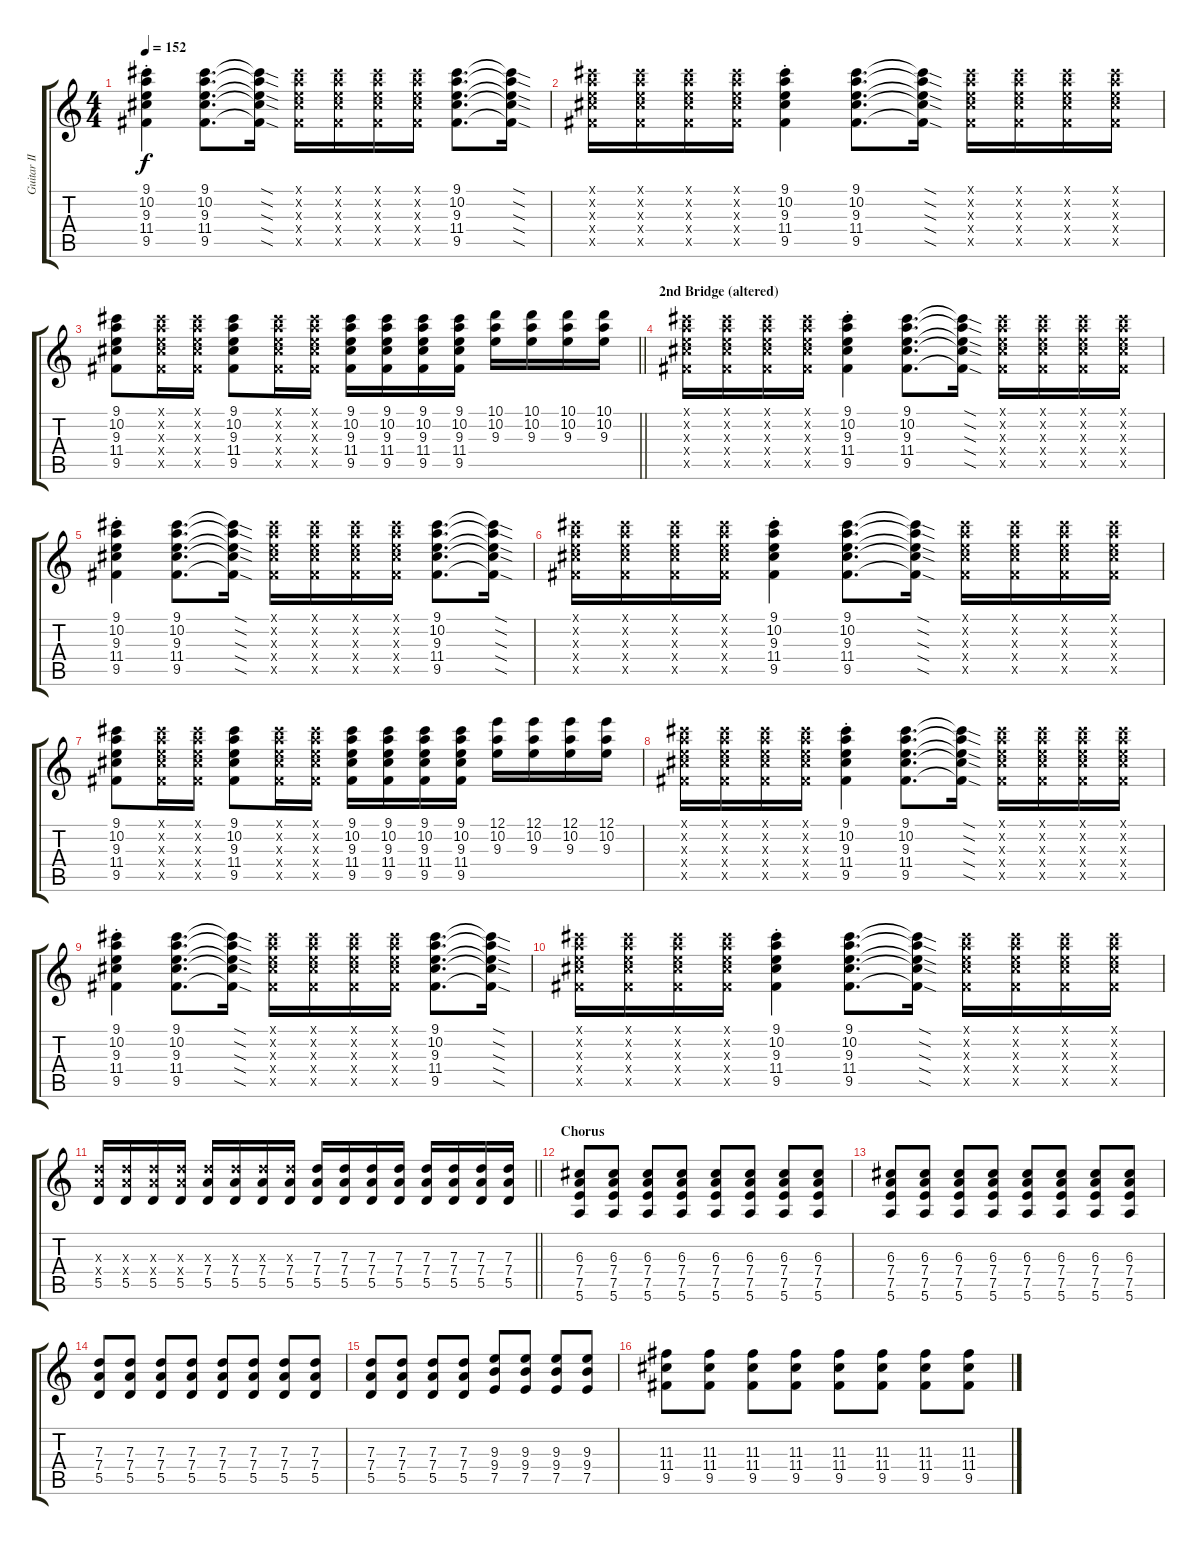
\track ("Guitar II" "Guitar II") {instrument overdrivenguitar}
\staff {score tabs}
\tuning (E4 B3 G3 D3 A2 E2) {hide}
\ts (4 4)
\tempo 152
\clef g2
\ks c
(9.1{st} 10.2{st} 9.3{st} 11.4{st} 9.5{st}).4{dy f} (9.1 10.2 9.3 11.4 9.5).8{d} (9.1{sod t} 10.2{sod t} 9.3{sod t} 11.4{sod t} 9.5{sod t}).16 (9.1{x} 10.2{x} 9.3{x} 11.4{x} 9.5{x}).16 (9.1{x} 10.2{x} 9.3{x} 11.4{x} 9.5{x}).16 (9.1{x} 10.2{x} 9.3{x} 11.4{x} 9.5{x}).16 (9.1{x} 10.2{x} 9.3{x} 11.4{x} 9.5{x}).16 (9.1 10.2 9.3 11.4 9.5).8{d} (9.1{sod t} 10.2{sod t} 9.3{sod t} 11.4{sod t} 9.5{sod t}).16 |
(9.1{x} 10.2{x} 9.3{x} 11.4{x} 9.5{x}).16 (9.1{x} 10.2{x} 9.3{x} 11.4{x} 9.5{x}).16 (9.1{x} 10.2{x} 9.3{x} 11.4{x} 9.5{x}).16 (9.1{x} 10.2{x} 9.3{x} 11.4{x} 9.5{x}).16 (9.1{st} 10.2{st} 9.3{st} 11.4{st} 9.5{st}).4 (9.1 10.2 9.3 11.4 9.5).8{d} (9.1{sod t} 10.2{sod t} 9.3{sod t} 11.4{sod t} 9.5{sod t}).16 (9.1{x} 10.2{x} 9.3{x} 11.4{x} 9.5{x}).16 (9.1{x} 10.2{x} 9.3{x} 11.4{x} 9.5{x}).16 (9.1{x} 10.2{x} 9.3{x} 11.4{x} 9.5{x}).16 (9.1{x} 10.2{x} 9.3{x} 11.4{x} 9.5{x}).16 |
\barLineRight lightlight
(9.1 10.2 9.3 11.4 9.5).8 (9.1{x} 10.2{x} 9.3{x} 11.4{x} 9.5{x}).16 (9.1{x} 10.2{x} 9.3{x} 11.4{x} 9.5{x}).16 (9.1 10.2 9.3 11.4 9.5).8 (9.1{x} 10.2{x} 9.3{x} 11.4{x} 9.5{x}).16 (9.1{x} 10.2{x} 9.3{x} 11.4{x} 9.5{x}).16 (9.1 10.2 9.3 11.4 9.5).16 (9.1 10.2 9.3 11.4 9.5).16 (9.1 10.2 9.3 11.4 9.5).16 (9.1 10.2 9.3 11.4 9.5).16 (10.1 10.2 9.3).16 (10.1 10.2 9.3).16 (10.1 10.2 9.3).16 (10.1 10.2 9.3).16 |
\section ("" "2nd Bridge (altered)")
(9.1{x} 10.2{x} 9.3{x} 11.4{x} 9.5{x}).16 (9.1{x} 10.2{x} 9.3{x} 11.4{x} 9.5{x}).16 (9.1{x} 10.2{x} 9.3{x} 11.4{x} 9.5{x}).16 (9.1{x} 10.2{x} 9.3{x} 11.4{x} 9.5{x}).16 (9.1{st} 10.2{st} 9.3{st} 11.4{st} 9.5{st}).4 (9.1 10.2 9.3 11.4 9.5).8{d} (9.1{sod t} 10.2{sod t} 9.3{sod t} 11.4{sod t} 9.5{sod t}).16 (9.1{x} 10.2{x} 9.3{x} 11.4{x} 9.5{x}).16 (9.1{x} 10.2{x} 9.3{x} 11.4{x} 9.5{x}).16 (9.1{x} 10.2{x} 9.3{x} 11.4{x} 9.5{x}).16 (9.1{x} 10.2{x} 9.3{x} 11.4{x} 9.5{x}).16 |
(9.1{st} 10.2{st} 9.3{st} 11.4{st} 9.5{st}).4 (9.1 10.2 9.3 11.4 9.5).8{d} (9.1{sod t} 10.2{sod t} 9.3{sod t} 11.4{sod t} 9.5{sod t}).16 (9.1{x} 10.2{x} 9.3{x} 11.4{x} 9.5{x}).16 (9.1{x} 10.2{x} 9.3{x} 11.4{x} 9.5{x}).16 (9.1{x} 10.2{x} 9.3{x} 11.4{x} 9.5{x}).16 (9.1{x} 10.2{x} 9.3{x} 11.4{x} 9.5{x}).16 (9.1 10.2 9.3 11.4 9.5).8{d} (9.1{sod t} 10.2{sod t} 9.3{sod t} 11.4{sod t} 9.5{sod t}).16 |
(9.1{x} 10.2{x} 9.3{x} 11.4{x} 9.5{x}).16 (9.1{x} 10.2{x} 9.3{x} 11.4{x} 9.5{x}).16 (9.1{x} 10.2{x} 9.3{x} 11.4{x} 9.5{x}).16 (9.1{x} 10.2{x} 9.3{x} 11.4{x} 9.5{x}).16 (9.1{st} 10.2{st} 9.3{st} 11.4{st} 9.5{st}).4 (9.1 10.2 9.3 11.4 9.5).8{d} (9.1{sod t} 10.2{sod t} 9.3{sod t} 11.4{sod t} 9.5{sod t}).16 (9.1{x} 10.2{x} 9.3{x} 11.4{x} 9.5{x}).16 (9.1{x} 10.2{x} 9.3{x} 11.4{x} 9.5{x}).16 (9.1{x} 10.2{x} 9.3{x} 11.4{x} 9.5{x}).16 (9.1{x} 10.2{x} 9.3{x} 11.4{x} 9.5{x}).16 |
(9.1 10.2 9.3 11.4 9.5).8 (9.1{x} 10.2{x} 9.3{x} 11.4{x} 9.5{x}).16 (9.1{x} 10.2{x} 9.3{x} 11.4{x} 9.5{x}).16 (9.1 10.2 9.3 11.4 9.5).8 (9.1{x} 10.2{x} 9.3{x} 11.4{x} 9.5{x}).16 (9.1{x} 10.2{x} 9.3{x} 11.4{x} 9.5{x}).16 (9.1 10.2 9.3 11.4 9.5).16 (9.1 10.2 9.3 11.4 9.5).16 (9.1 10.2 9.3 11.4 9.5).16 (9.1 10.2 9.3 11.4 9.5).16 (12.1 10.2 9.3).16 (12.1 10.2 9.3).16 (12.1 10.2 9.3).16 (12.1 10.2 9.3).16 |
(9.1{x} 10.2{x} 9.3{x} 11.4{x} 9.5{x}).16 (9.1{x} 10.2{x} 9.3{x} 11.4{x} 9.5{x}).16 (9.1{x} 10.2{x} 9.3{x} 11.4{x} 9.5{x}).16 (9.1{x} 10.2{x} 9.3{x} 11.4{x} 9.5{x}).16 (9.1{st} 10.2{st} 9.3{st} 11.4{st} 9.5{st}).4 (9.1 10.2 9.3 11.4 9.5).8{d} (9.1{sod t} 10.2{sod t} 9.3{sod t} 11.4{sod t} 9.5{sod t}).16 (9.1{x} 10.2{x} 9.3{x} 11.4{x} 9.5{x}).16 (9.1{x} 10.2{x} 9.3{x} 11.4{x} 9.5{x}).16 (9.1{x} 10.2{x} 9.3{x} 11.4{x} 9.5{x}).16 (9.1{x} 10.2{x} 9.3{x} 11.4{x} 9.5{x}).16 |
(9.1{st} 10.2{st} 9.3{st} 11.4{st} 9.5{st}).4 (9.1 10.2 9.3 11.4 9.5).8{d} (9.1{sod t} 10.2{sod t} 9.3{sod t} 11.4{sod t} 9.5{sod t}).16 (9.1{x} 10.2{x} 9.3{x} 11.4{x} 9.5{x}).16 (9.1{x} 10.2{x} 9.3{x} 11.4{x} 9.5{x}).16 (9.1{x} 10.2{x} 9.3{x} 11.4{x} 9.5{x}).16 (9.1{x} 10.2{x} 9.3{x} 11.4{x} 9.5{x}).16 (9.1 10.2 9.3 11.4 9.5).8{d} (9.1{sod t} 10.2{sod t} 9.3{sod t} 11.4{sod t} 9.5{sod t}).16 |
(9.1{x} 10.2{x} 9.3{x} 11.4{x} 9.5{x}).16 (9.1{x} 10.2{x} 9.3{x} 11.4{x} 9.5{x}).16 (9.1{x} 10.2{x} 9.3{x} 11.4{x} 9.5{x}).16 (9.1{x} 10.2{x} 9.3{x} 11.4{x} 9.5{x}).16 (9.1{st} 10.2{st} 9.3{st} 11.4{st} 9.5{st}).4 (9.1 10.2 9.3 11.4 9.5).8{d} (9.1{sod t} 10.2{sod t} 9.3{sod t} 11.4{sod t} 9.5{sod t}).16 (9.1{x} 10.2{x} 9.3{x} 11.4{x} 9.5{x}).16 (9.1{x} 10.2{x} 9.3{x} 11.4{x} 9.5{x}).16 (9.1{x} 10.2{x} 9.3{x} 11.4{x} 9.5{x}).16 (9.1{x} 10.2{x} 9.3{x} 11.4{x} 9.5{x}).16 |
\barLineRight lightlight
(7.3{x} 7.4{x} 5.5).16{volume 11 instrument overdrivenguitar} (7.3{x} 7.4{x} 5.5).16 (7.3{x} 7.4{x} 5.5).16 (7.3{x} 7.4{x} 5.5).16 (7.3{x} 7.4 5.5).16 (7.3{x} 7.4 5.5).16 (7.3{x} 7.4 5.5).16 (7.3{x} 7.4 5.5).16 (7.3 7.4 5.5).16 (7.3 7.4 5.5).16 (7.3 7.4 5.5).16 (7.3 7.4 5.5).16 (7.3 7.4 5.5).16 (7.3 7.4 5.5).16 (7.3 7.4 5.5).16 (7.3 7.4 5.5).16 |
\section ("" "Chorus")
(6.3 7.4 7.5 5.6).8 (6.3 7.4 7.5 5.6).8 (6.3 7.4 7.5 5.6).8 (6.3 7.4 7.5 5.6).8 (6.3 7.4 7.5 5.6).8 (6.3 7.4 7.5 5.6).8 (6.3 7.4 7.5 5.6).8 (6.3 7.4 7.5 5.6).8 |
(6.3 7.4 7.5 5.6).8 (6.3 7.4 7.5 5.6).8 (6.3 7.4 7.5 5.6).8 (6.3 7.4 7.5 5.6).8 (6.3 7.4 7.5 5.6).8 (6.3 7.4 7.5 5.6).8 (6.3 7.4 7.5 5.6).8 (6.3 7.4 7.5 5.6).8 |
(7.3 7.4 5.5).8 (7.3 7.4 5.5).8 (7.3 7.4 5.5).8 (7.3 7.4 5.5).8 (7.3 7.4 5.5).8 (7.3 7.4 5.5).8 (7.3 7.4 5.5).8 (7.3 7.4 5.5).8 |
(7.3 7.4 5.5).8 (7.3 7.4 5.5).8 (7.3 7.4 5.5).8 (7.3 7.4 5.5).8 (9.3 9.4 7.5).8 (9.3 9.4 7.5).8 (9.3 9.4 7.5).8 (9.3 9.4 7.5).8 |
(11.3 11.4 9.5).8 (11.3 11.4 9.5).8 (11.3 11.4 9.5).8 (11.3 11.4 9.5).8 (11.3 11.4 9.5).8 (11.3 11.4 9.5).8 (11.3 11.4 9.5).8 (11.3 11.4 9.5).8
